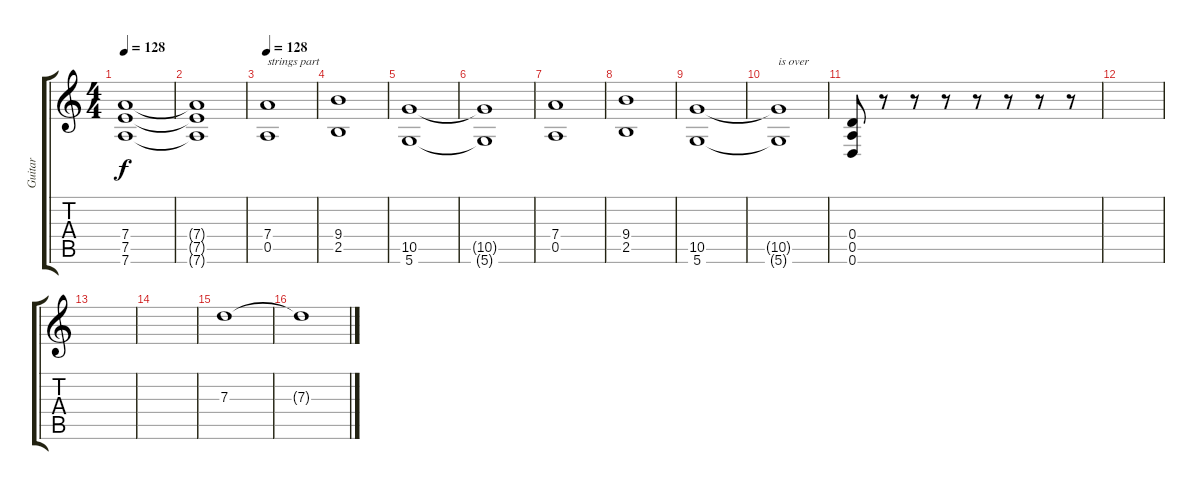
\track ("Guitar" "Guitar") {instrument distortionguitar}
\staff {score tabs}
\tuning (E4 B3 G3 D3 A2 D2) {hide}
\ts (4 4)
\tempo 128
\clef g2
\ks c
(7.4 7.5 7.6).1{dy f} |
(7.4{t} 7.5{t} 7.6{t}).1 |
\tempo 128
(7.4 0.5).1{txt "strings part" instrument synthstrings2} |
(9.4 2.5).1 |
(10.5 5.6).1 |
(10.5{t} 5.6{t}).1 |
(7.4 0.5).1 |
(9.4 2.5).1 |
(10.5 5.6).1 |
(10.5{t} 5.6{t}).1{txt "is over"} |
(0.4 0.5 0.6).8{instrument distortionguitar} r.8 r.8 r.8 r.8 r.8 r.8 r.8 |
|
|
|
7.3.1 |
7.3{t}.1
